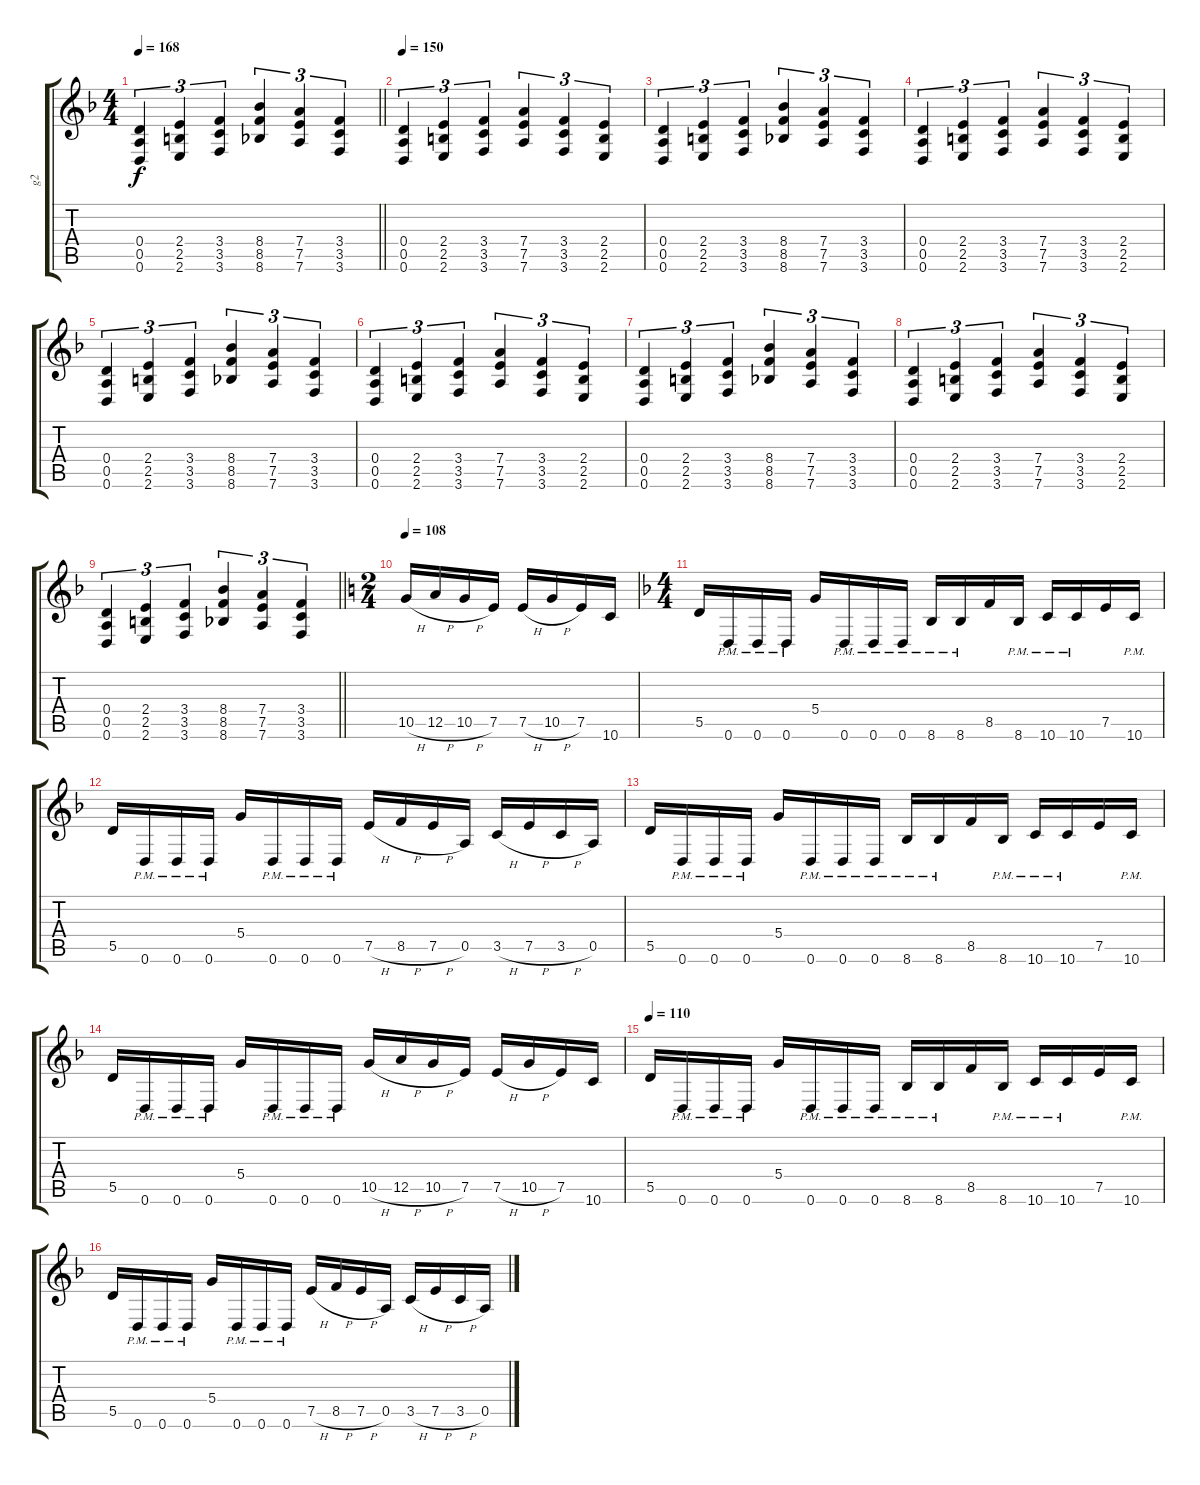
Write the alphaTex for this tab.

\track ("g2" "g2") {instrument distortionguitar}
\staff {score tabs}
\tuning (E4 B3 G3 D3 A2 D2) {hide}
\ts (4 4)
\tempo 168
\clef g2
\barLineRight lightlight
\ks f
(0.4 0.5 0.6).4{tu (3 2) dy f} (2.4 2.5 2.6).4{tu (3 2)} (3.4 3.5 3.6).4{tu (3 2)} (8.4 8.5 8.6).4{tu (3 2)} (7.4 7.5 7.6).4{tu (3 2)} (3.4 3.5 3.6).4{tu (3 2)} |
\section ("" "")
\tempo 150
(0.4 0.5 0.6).4{tu (3 2)} (2.4 2.5 2.6).4{tu (3 2)} (3.4 3.5 3.6).4{tu (3 2)} (7.4 7.5 7.6).4{tu (3 2)} (3.4 3.5 3.6).4{tu (3 2)} (2.4 2.5 2.6).4{tu (3 2)} |
(0.4 0.5 0.6).4{tu (3 2)} (2.4 2.5 2.6).4{tu (3 2)} (3.4 3.5 3.6).4{tu (3 2)} (8.4 8.5 8.6).4{tu (3 2)} (7.4 7.5 7.6).4{tu (3 2)} (3.4 3.5 3.6).4{tu (3 2)} |
(0.4 0.5 0.6).4{tu (3 2)} (2.4 2.5 2.6).4{tu (3 2)} (3.4 3.5 3.6).4{tu (3 2)} (7.4 7.5 7.6).4{tu (3 2)} (3.4 3.5 3.6).4{tu (3 2)} (2.4 2.5 2.6).4{tu (3 2)} |
(0.4 0.5 0.6).4{tu (3 2)} (2.4 2.5 2.6).4{tu (3 2)} (3.4 3.5 3.6).4{tu (3 2)} (8.4 8.5 8.6).4{tu (3 2)} (7.4 7.5 7.6).4{tu (3 2)} (3.4 3.5 3.6).4{tu (3 2)} |
(0.4 0.5 0.6).4{tu (3 2)} (2.4 2.5 2.6).4{tu (3 2)} (3.4 3.5 3.6).4{tu (3 2)} (7.4 7.5 7.6).4{tu (3 2)} (3.4 3.5 3.6).4{tu (3 2)} (2.4 2.5 2.6).4{tu (3 2)} |
(0.4 0.5 0.6).4{tu (3 2)} (2.4 2.5 2.6).4{tu (3 2)} (3.4 3.5 3.6).4{tu (3 2)} (8.4 8.5 8.6).4{tu (3 2)} (7.4 7.5 7.6).4{tu (3 2)} (3.4 3.5 3.6).4{tu (3 2)} |
(0.4 0.5 0.6).4{tu (3 2)} (2.4 2.5 2.6).4{tu (3 2)} (3.4 3.5 3.6).4{tu (3 2)} (7.4 7.5 7.6).4{tu (3 2)} (3.4 3.5 3.6).4{tu (3 2)} (2.4 2.5 2.6).4{tu (3 2)} |
\barLineRight lightlight
(0.4 0.5 0.6).4{tu (3 2)} (2.4 2.5 2.6).4{tu (3 2)} (3.4 3.5 3.6).4{tu (3 2)} (8.4 8.5 8.6).4{tu (3 2)} (7.4 7.5 7.6).4{tu (3 2)} (3.4 3.5 3.6).4{tu (3 2)} |
\ts (2 4)
\section ("" "")
\tempo 108
\ks c
10.5{h}.16 12.5{h}.16 10.5{h}.16 7.5.16 7.5{h}.16 10.5{h}.16 7.5.16 10.6.16 |
\ts (4 4)
\ks f
5.5.16 0.6{pm}.16 0.6{pm}.16 0.6{pm}.16 5.4.16 0.6{pm}.16 0.6{pm}.16 0.6{pm}.16 8.6{pm}.16 8.6{pm}.16 8.5.16 8.6{pm}.16 10.6{pm}.16 10.6{pm}.16 7.5.16 10.6{pm}.16 |
5.5.16 0.6{pm}.16 0.6{pm}.16 0.6{pm}.16 5.4.16 0.6{pm}.16 0.6{pm}.16 0.6{pm}.16 7.5{h}.16 8.5{h}.16 7.5{h}.16 0.5.16 3.5{h}.16 7.5{h}.16 3.5{h}.16 0.5.16 |
5.5.16 0.6{pm}.16 0.6{pm}.16 0.6{pm}.16 5.4.16 0.6{pm}.16 0.6{pm}.16 0.6{pm}.16 8.6{pm}.16 8.6{pm}.16 8.5.16 8.6{pm}.16 10.6{pm}.16 10.6{pm}.16 7.5.16 10.6{pm}.16 |
5.5.16 0.6{pm}.16 0.6{pm}.16 0.6{pm}.16 5.4.16 0.6{pm}.16 0.6{pm}.16 0.6{pm}.16 10.5{h}.16 12.5{h}.16 10.5{h}.16 7.5.16 7.5{h}.16 10.5{h}.16 7.5.16 10.6.16 |
\tempo 110
5.5.16 0.6{pm}.16 0.6{pm}.16 0.6{pm}.16 5.4.16 0.6{pm}.16 0.6{pm}.16 0.6{pm}.16 8.6{pm}.16 8.6{pm}.16 8.5.16 8.6{pm}.16 10.6{pm}.16 10.6{pm}.16 7.5.16 10.6{pm}.16 |
5.5.16 0.6{pm}.16 0.6{pm}.16 0.6{pm}.16 5.4.16 0.6{pm}.16 0.6{pm}.16 0.6{pm}.16 7.5{h}.16 8.5{h}.16 7.5{h}.16 0.5.16 3.5{h}.16 7.5{h}.16 3.5{h}.16 0.5.16
